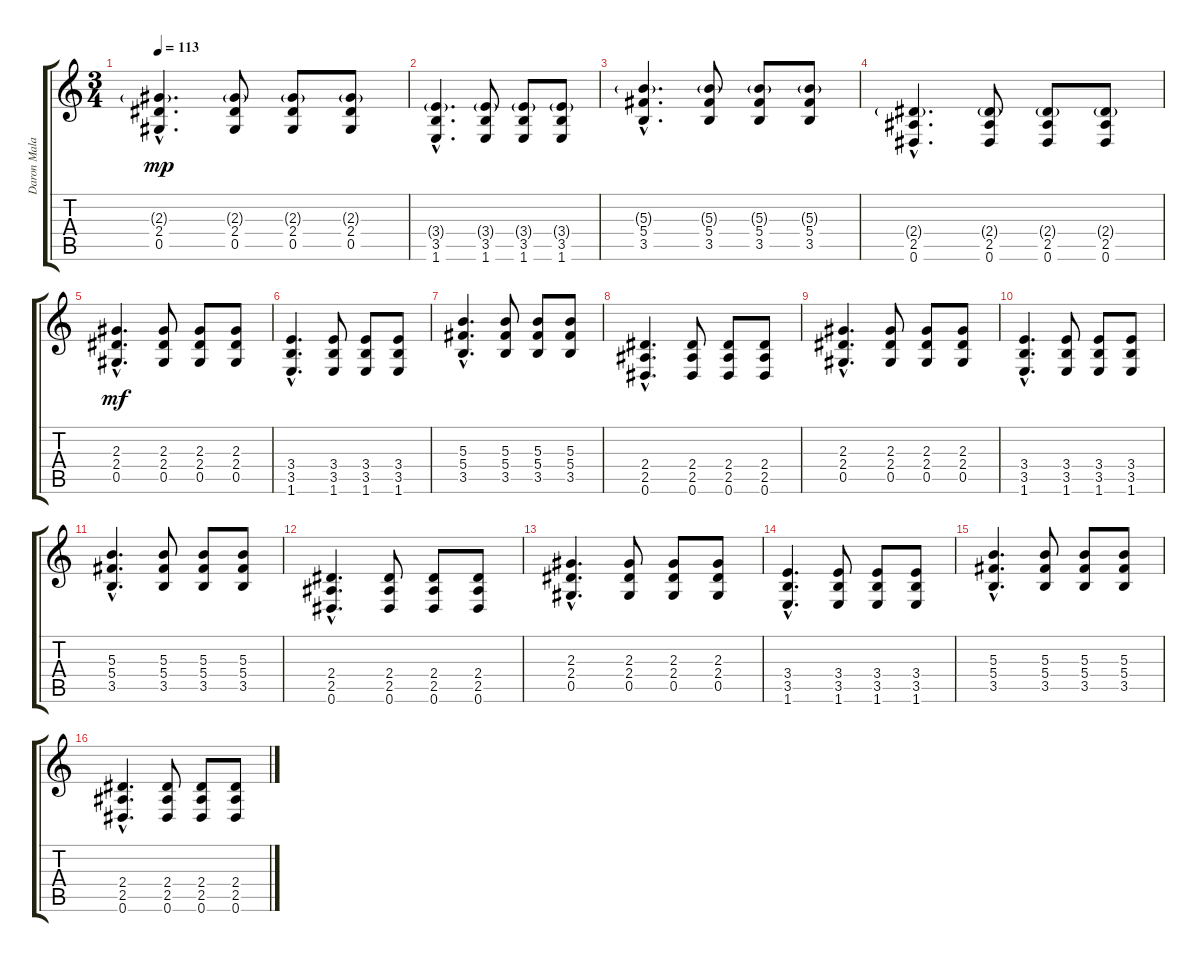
\track ("Daron Malakian" "Daron Mala") {instrument electricguitarclean}
\staff {score tabs}
\tuning (Eb4 Bb3 Gb3 Db3 Ab2 Eb2) {hide}
\ts (3 4)
\tempo 113
\clef g2
\ks c
(2.3{g hac} 2.4{hac} 0.5{hac}).4{d dy mp} (2.3{g} 2.4 0.5).8 (2.3{g} 2.4 0.5).8 (2.3{g} 2.4 0.5).8 |
(3.4{g hac} 3.5{hac} 1.6{hac}).4{d} (3.4{g} 3.5 1.6).8 (3.4{g} 3.5 1.6).8 (3.4{g} 3.5 1.6).8 |
(5.3{g hac} 5.4{hac} 3.5{hac}).4{d} (5.3{g} 5.4 3.5).8 (5.3{g} 5.4 3.5).8 (5.3{g} 5.4 3.5).8 |
(2.4{g hac} 2.5{hac} 0.6{hac}).4{d} (2.4{g} 2.5 0.6).8 (2.4{g} 2.5 0.6).8 (2.4{g} 2.5 0.6).8 |
(2.3{hac} 2.4{hac} 0.5{hac}).4{d dy mf} (2.3 2.4 0.5).8 (2.3 2.4 0.5).8 (2.3 2.4 0.5).8 |
(3.4{hac} 3.5{hac} 1.6{hac}).4{d} (3.4 3.5 1.6).8 (3.4 3.5 1.6).8 (3.4 3.5 1.6).8 |
(5.3{hac} 5.4{hac} 3.5{hac}).4{d} (5.3 5.4 3.5).8 (5.3 5.4 3.5).8 (5.3 5.4 3.5).8 |
(2.4{hac} 2.5{hac} 0.6{hac}).4{d} (2.4 2.5 0.6).8 (2.4 2.5 0.6).8 (2.4 2.5 0.6).8 |
(2.3{hac} 2.4{hac} 0.5{hac}).4{d} (2.3 2.4 0.5).8 (2.3 2.4 0.5).8 (2.3 2.4 0.5).8 |
(3.4{hac} 3.5{hac} 1.6{hac}).4{d} (3.4 3.5 1.6).8 (3.4 3.5 1.6).8 (3.4 3.5 1.6).8 |
(5.3{hac} 5.4{hac} 3.5{hac}).4{d} (5.3 5.4 3.5).8 (5.3 5.4 3.5).8 (5.3 5.4 3.5).8 |
(2.4{hac} 2.5{hac} 0.6{hac}).4{d} (2.4 2.5 0.6).8 (2.4 2.5 0.6).8 (2.4 2.5 0.6).8 |
(2.3{hac} 2.4{hac} 0.5{hac}).4{d volume 16} (2.3 2.4 0.5).8 (2.3 2.4 0.5).8 (2.3 2.4 0.5).8 |
(3.4{hac} 3.5{hac} 1.6{hac}).4{d} (3.4 3.5 1.6).8 (3.4 3.5 1.6).8 (3.4 3.5 1.6).8 |
(5.3{hac} 5.4{hac} 3.5{hac}).4{d} (5.3 5.4 3.5).8 (5.3 5.4 3.5).8 (5.3 5.4 3.5).8 |
(2.4{hac} 2.5{hac} 0.6{hac}).4{d} (2.4 2.5 0.6).8 (2.4 2.5 0.6).8 (2.4 2.5 0.6).8
